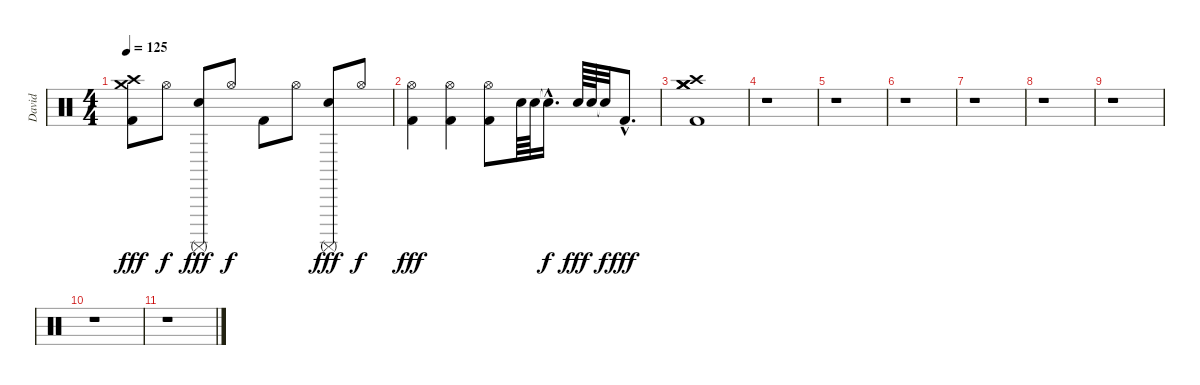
\track ("David" "David") {instrument percussion}
\staff {score}
\articulation defaults
\ts (4 4)
\tempo 125
\clef neutral
\ks c
("Crash medium (hit)" "Crash high (hit)" "Kick (hit) 2").8{dy fff} "Hi-Hat (open)".8{dy f} ("Surdo (mute)" "Snare (hit) 2").8{dy fff} "Hi-Hat (open)".8{dy f} "Kick (hit) 2".8 "Hi-Hat (open)".8 ("Surdo (mute)" "Snare (hit) 2").8{dy fff} "Hi-Hat (open)".8{dy f} |
("Hi-Hat (open)" "Kick (hit) 2").4{dy fff} ("Hi-Hat (open)" "Kick (hit) 2").4 ("Hi-Hat (open)" "Kick (hit) 2").8 "Snare (hit) 2".64 "Snare (hit) 2".64 "Snare (hit)"{hac t}.16{d dy f} "Snare (hit) 2".64{dy fff} "Snare (hit) 2".64 "Snare (hit)"{t}.32{dy f} "Kick (hit) 2"{hac}.8{d dy fff} |
("Crash medium (hit)" "Crash medium (hit)" "Crash high (hit)" "Crash medium (hit)" "Kick (hit) 2").1 |
r.1 |
r.1 |
r.1 |
r.1 |
r.1 |
r.1 |
r.1 |
r.1
